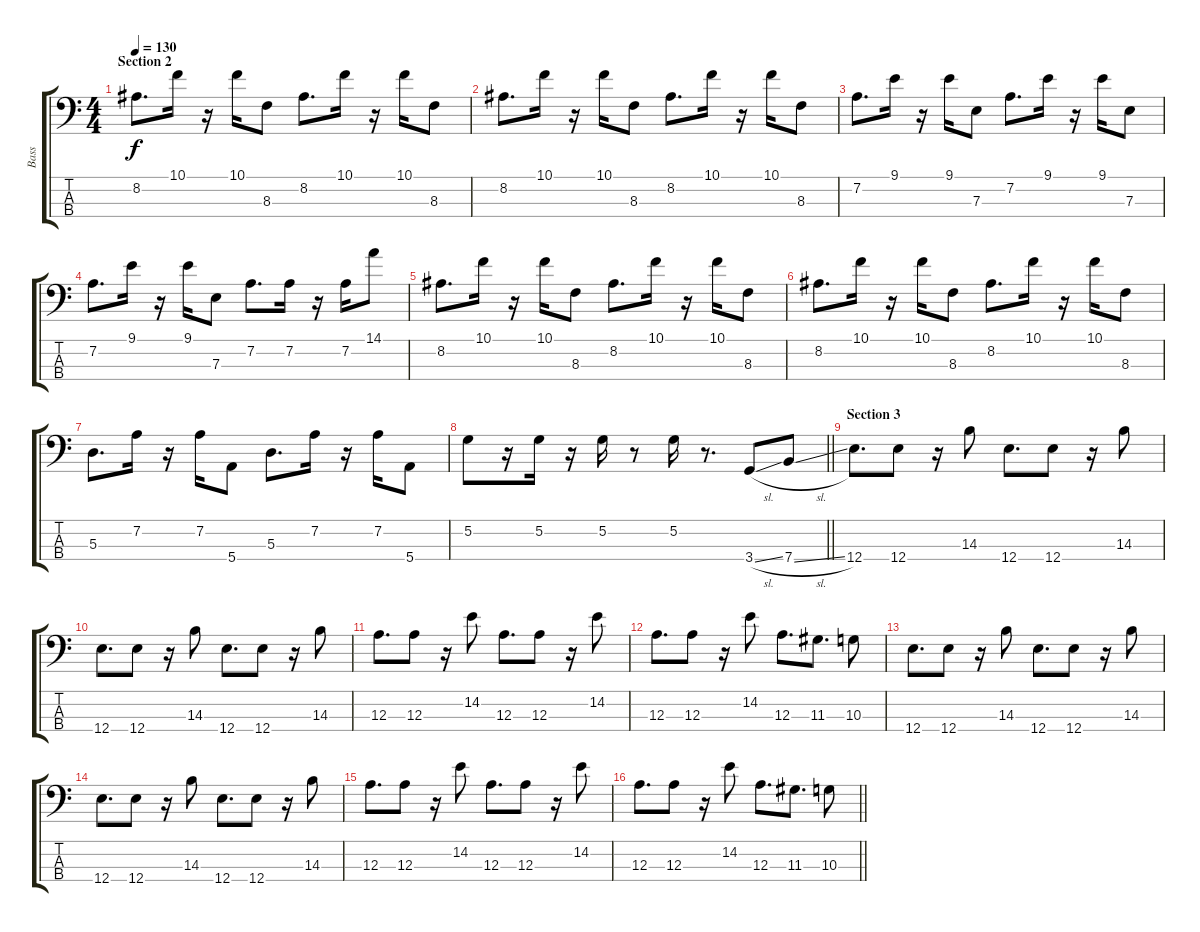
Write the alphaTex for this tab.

\track ("Bass" "Bass") {instrument electricbassfinger}
\staff {score tabs}
\tuning (G2 D2 A1 E1) {hide}
\ts (4 4)
\section ("" "Section 2")
\tempo 130
\clef f4
\ks c
8.2.8{d dy f} 10.1.16 r.16 10.1.16 8.3.8 8.2.8{d} 10.1.16 r.16 10.1.16 8.3.8 |
8.2.8{d} 10.1.16 r.16 10.1.16 8.3.8 8.2.8{d} 10.1.16 r.16 10.1.16 8.3.8 |
7.2.8{d} 9.1.16 r.16 9.1.16 7.3.8 7.2.8{d} 9.1.16 r.16 9.1.16 7.3.8 |
7.2.8{d} 9.1.16 r.16 9.1.16 7.3.8 7.2.8{d} 7.2.16 r.16 7.2.16 14.1.8 |
8.2.8{d} 10.1.16 r.16 10.1.16 8.3.8 8.2.8{d} 10.1.16 r.16 10.1.16 8.3.8 |
8.2.8{d} 10.1.16 r.16 10.1.16 8.3.8 8.2.8{d} 10.1.16 r.16 10.1.16 8.3.8 |
5.3.8{d} 7.2.16 r.16 7.2.16 5.4.8 5.3.8{d} 7.2.16 r.16 7.2.16 5.4.8 |
\barLineRight lightlight
5.2.8 r.16 5.2.16 r.16 5.2.16 r.8 5.2.16 r.8{d} 3.4{sl}.8 7.4{sl}.8 |
\section ("" "Section 3")
12.4.8{d} 12.4.8 r.16 14.3.8 12.4.8{d} 12.4.8 r.16 14.3.8 |
12.4.8{d} 12.4.8 r.16 14.3.8 12.4.8{d} 12.4.8 r.16 14.3.8 |
12.3.8{d} 12.3.8 r.16 14.2.8 12.3.8{d} 12.3.8 r.16 14.2.8 |
12.3.8{d} 12.3.8 r.16 14.2.8 12.3.8{d} 11.3.8{d} 10.3.8 |
12.4.8{d} 12.4.8 r.16 14.3.8 12.4.8{d} 12.4.8 r.16 14.3.8 |
12.4.8{d} 12.4.8 r.16 14.3.8 12.4.8{d} 12.4.8 r.16 14.3.8 |
12.3.8{d} 12.3.8 r.16 14.2.8 12.3.8{d} 12.3.8 r.16 14.2.8 |
\barLineRight lightlight
12.3.8{d} 12.3.8 r.16 14.2.8 12.3.8{d} 11.3.8{d} 10.3.8
